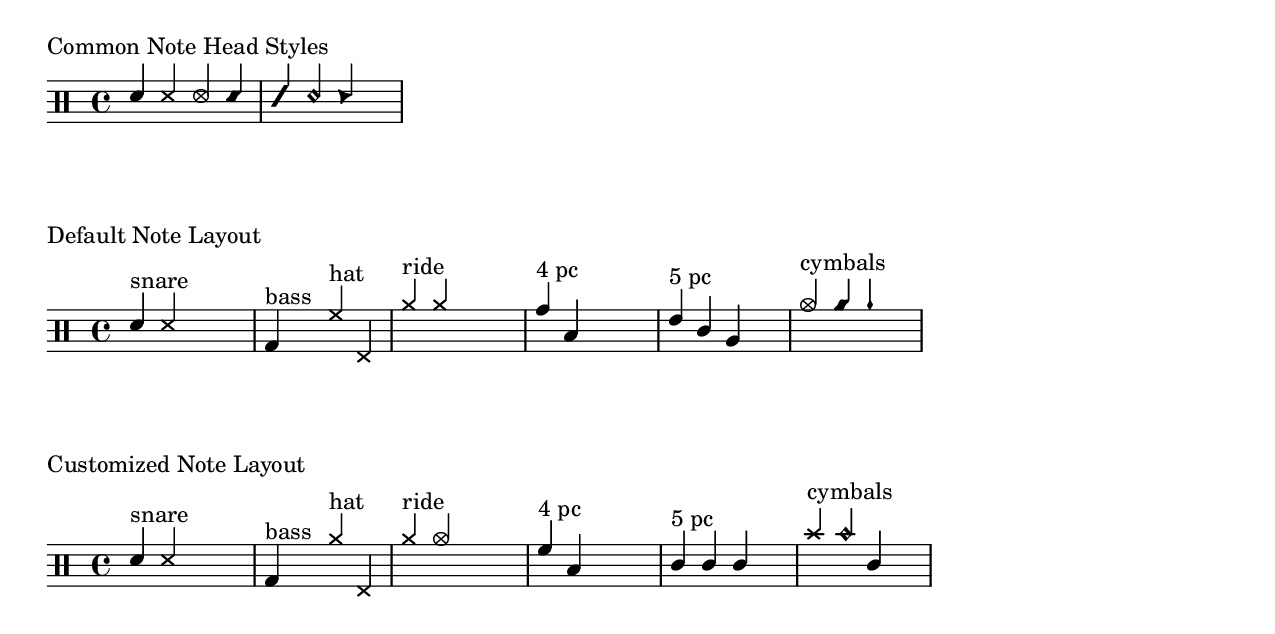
\version "2.18.2"

#(define mydrums '(
                    ( ridecymbal    cross    #f   5)
                    ( ridecymbala   xcircle  #f   5)
                    ( crashcymbal   cross    #f   6)
                    ( splashcymbal  harmonic #f   6)
                    ( pedalhihat    cross    #f  -5)
                    ( hihat         cross    #f   5)
                    ( snare         default  #f   1)
                    ( sidestick     cross    #f   1)
                    ( lowmidtom     default  #f   0)
                    ( lowtom        default  #f  -1)
                    ( hightom       default  #f   3)
                    ( bassdrum      default  #f  -3)))

common-note-heads = \drummode {
  \stemUp

  %%%%%%%%%%%%%%%%%%%%%%%%%%%%%%%
  %   COMMON NOTE HEAD STYLES   %
  %%%%%%%%%%%%%%%%%%%%%%%%%%%%%%%
  {
    sn4
    \override NoteHead #'style = #'cross sn4
    \override NoteHead #'style = #'xcircle sn4
    \override NoteHead #'style = #'diamond sn4
    \override NoteHead #'style = #'slash sn4
    \override NoteHead #'style = #'harmonic sn4
    \override NoteHead #'style = #'triangle sn4
    s
  }
}

default-note-layout = \drummode {
  \stemUp

  %%%%%%%%%%%%%%%%%%%%%%%%%%%
  %   DEFAULT NOTE LAYOUT   %
  %%%%%%%%%%%%%%%%%%%%%%%%%%%
  {
    sn4^"snare" ss s2
    bd4^"bass" s hh^"hat" hhp
    cymr4^"ride" cymra s2
    tomh4^"4 pc" toml s2
    tommh4^"5 pc" tomml tomfh s
    cymc4^"cymbals" cyms chinesecymbal s
  }
}

customized-note-layout = \drummode {
  \stemUp

  %%%%%%%%%%%%%%%%%%%%%%%%%%%%%%
  %   CUSTOMIZED NOTE LAYOUT   %
  %%%%%%%%%%%%%%%%%%%%%%%%%%%%%%
  {
    sn4^"snare" ss s2
    bd4^"bass" s hh^"hat" hhp
    cymr4^"ride" cymra s2
    tomh4^"4 pc" toml s2
    tommh4^"5 pc" tomml tomfh s
    cymc4^"cymbals" cyms chinesecymbal s
  }
}

\score {
  \header { piece = "Common Note Head Styles" }

  \new DrumStaff \common-note-heads
}

\score {
  \header { piece = "Default Note Layout" }

  \new DrumStaff \default-note-layout
}

\score {
  \header { piece = "Customized Note Layout" }

  \new DrumStaff {
    \set DrumStaff.drumStyleTable = #(alist->hash-table mydrums)
    \customized-note-layout
  }
}


%%%%%%%%%%%%%%%%%%%%%%%%%%%
%   PAGE CUSTOMIZATIONS   %
%%%%%%%%%%%%%%%%%%%%%%%%%%%
\paper{
  #(set-paper-size "letter")
  indent=#0
  line-width=#200
  oddFooterMarkup=##f
}
